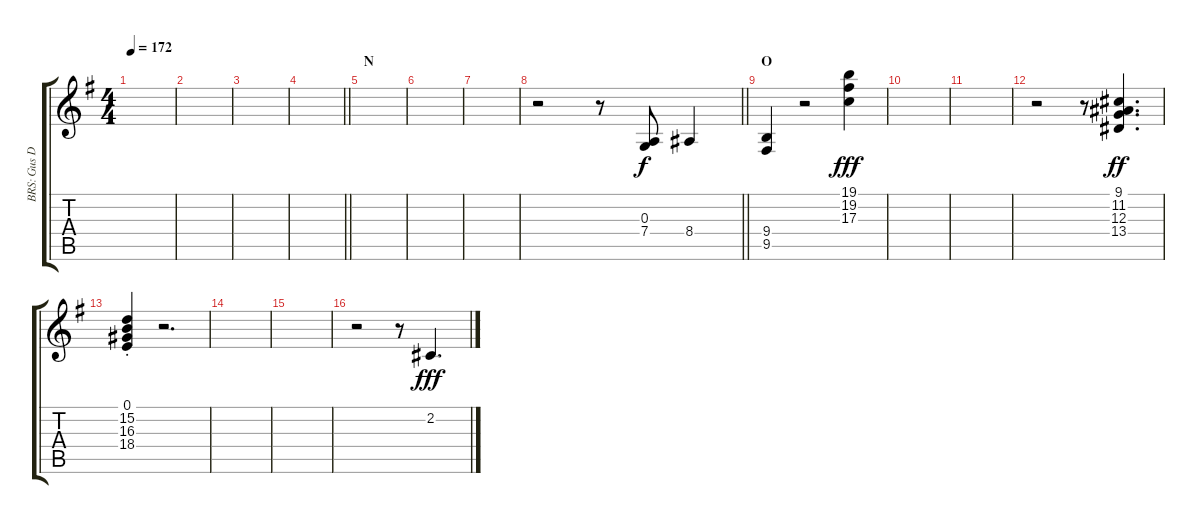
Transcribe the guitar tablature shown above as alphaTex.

\track ("BRS: Gus Dudgeon" "BRS: Gus D") {instrument synthbrass1}
\staff {score tabs}
\tuning (E4 B3 G3 D3 A2 E2) {hide}
\ts (4 4)
\tempo 172
\clef g2
\ks g
|
|
|
\barLineRight lightlight
|
\section ("" "N")
|
|
|
\barLineRight lightlight
r.2 r.8 (0.3 7.4).8 8.4.4 |
\section ("" "O")
(9.4 9.5).4 r.2 (19.1 19.2 17.3).4{dy fff} |
|
|
r.2 r.8 (9.1 11.2 12.3 13.4).4{d dy ff} |
(0.1{st} 15.2{st} 16.3{st} 18.4{st}).4 r.2{d} |
|
|
r.2 r.8 2.2.4{d dy fff}
